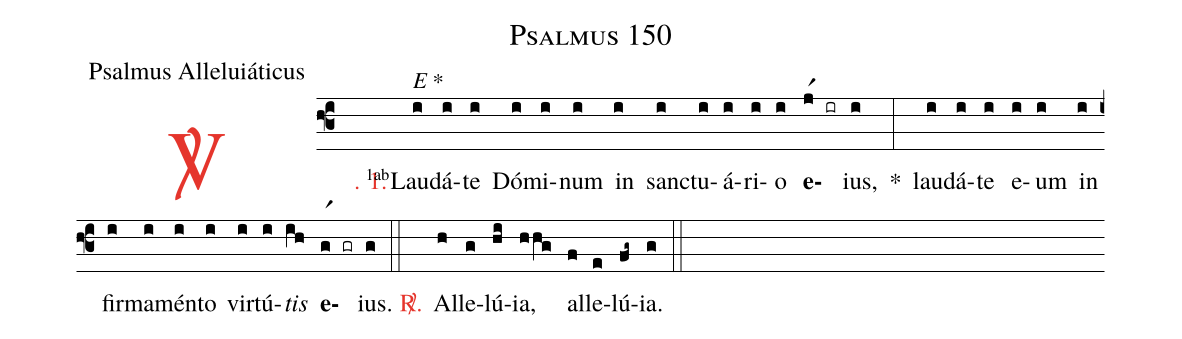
name: Psalmus 150;
office-part: Psalmus Alleluiáticus;
%%
(f3)

<c><sp>V/</sp>. 1.</c>() <v>\VSup{1ab}</v>Lau(i[alt:E \GreStar])dá(i)te(i) Dó(i)mi(i)num(i) in(i) sanc(i)tu(i)á(i)ri(i)o(i) <b>e</b>(jr1 ir)ius,(i) *(:) lau(i)dá(i)te(i) e(i)um(i) in(i) fir(i)ma(i)mén(i)to(i) vir(i)tú(i)<i>tis</i>(ih) <b>e</b>(gr1 gr)ius.(g) (::)

<nlba><c><sp>R/</sp>.</c>() Al</nlba>(h)le(g)lú(hi)ia,(hhg) al(f)le(e)lú(fg~)ia.(g) (::)
